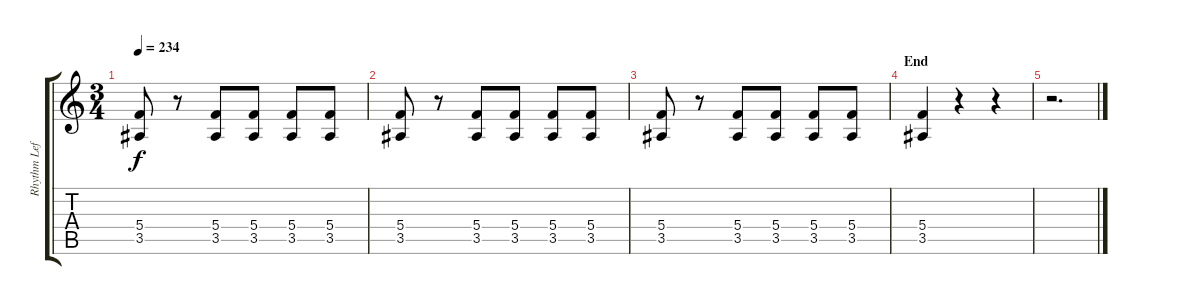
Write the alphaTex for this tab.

\track ("Rhythm Left" "Rhythm Lef") {instrument distortionguitar}
\staff {score tabs}
\tuning (D4 A3 F3 C3 G2 D2) {hide}
\ts (3 4)
\tempo 234
\clef g2
\ks c
(5.4 3.5).8{dy f} r.8 (5.4 3.5).8 (5.4 3.5).8 (5.4 3.5).8 (5.4 3.5).8 |
(5.4 3.5).8 r.8 (5.4 3.5).8 (5.4 3.5).8 (5.4 3.5).8 (5.4 3.5).8 |
(5.4 3.5).8 r.8 (5.4 3.5).8 (5.4 3.5).8 (5.4 3.5).8 (5.4 3.5).8 |
\section ("" "End")
(5.4 3.5).4 r.4 r.4 |
r.2{d}
